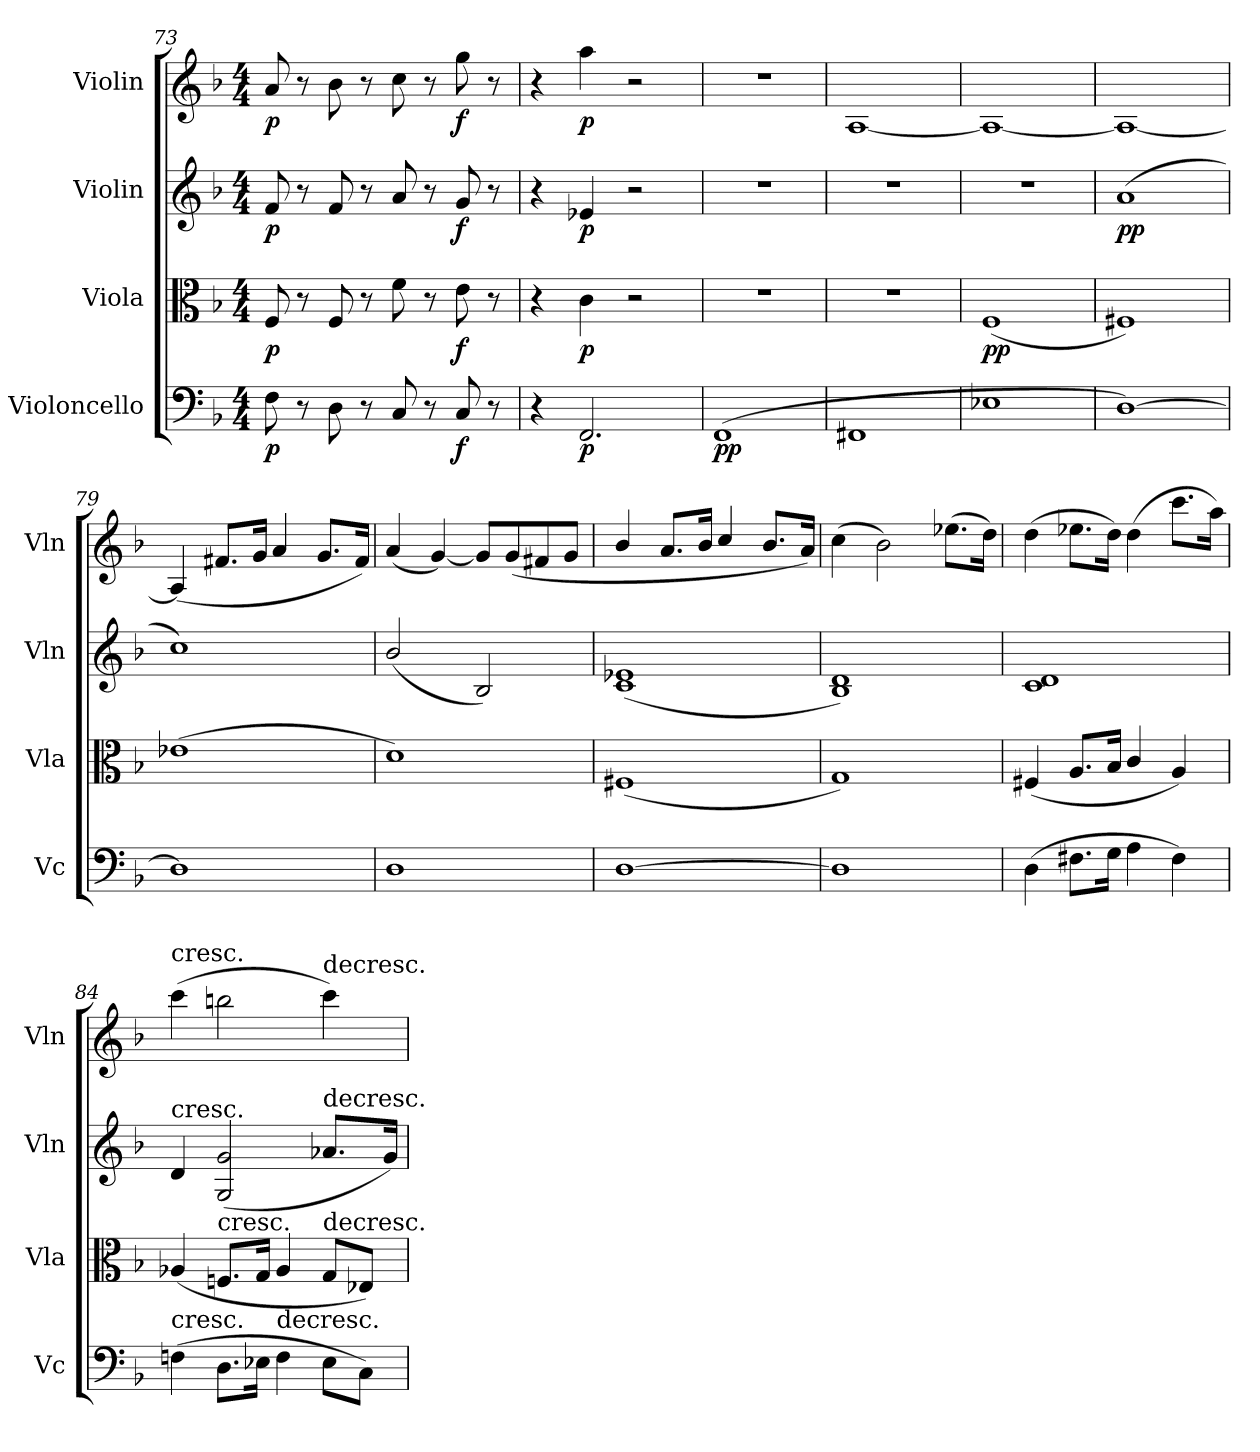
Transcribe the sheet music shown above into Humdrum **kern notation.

**kern	**dynam	**kern	**dynam	**kern	**dynam	**kern	**dynam
*part4	*part4	*part3	*part3	*part2	*part2	*part1	*part1
*staff4	*staff4	*staff3	*staff3	*staff2	*staff2	*staff1	*staff1
*I"Violoncello	*	*I"Viola	*	*I"Violin	*	*I"Violin	*
*I'Vc	*	*I'Vla	*	*I'Vln	*	*I'Vln	*
*clefF4	*	*clefC3	*	*clefG2	*	*clefG2	*
*k[b-]	*	*k[b-]	*	*k[b-]	*	*k[b-]	*
*M4/4	*	*M4/4	*	*M4/4	*	*M4/4	*
=73	=73	=73	=73	=73	=73	=73	=73
8F\	p	8F/	p	8f/	p	8a/	p
8r	.	8r	.	8r	.	8r	.
8D\	.	8F/	.	8f/	.	8b-\	.
8r	.	8r	.	8r	.	8r	.
8C/	.	8f\	.	8a/	.	8cc\	.
8r	.	8r	.	8r	.	8r	.
8C/	f	8e\	f	8g/	f	8gg\	f
8r	.	8r	.	8r	.	8r	.
=74	=74	=74	=74	=74	=74	=74	=74
4r	.	4r	.	4r	.	4r	.
2.FF/	p	4c\	p	4e-X/	p	4aa\	p
.	.	2r	.	2r	.	2r	.
=75	=75	=75	=75	=75	=75	=75	=75
(1FF	pp	1r	.	1r	.	1r	.
=76	=76	=76	=76	=76	=76	=76	=76
1FF#X	.	1r	.	1r	.	[1A	.
=77	=77	=77	=77	=77	=77	=77	=77
1E-X	.	(1F	pp	1r	.	1A_	.
=78	=78	=78	=78	=78	=78	=78	=78
[1D)	.	1F#X)	.	(1a	pp	1A_	.
=79	=79	=79	=79	=79	=79	=79	=79
1D]	.	(1e-X	.	1cc)	.	(4A/]	.
.	.	.	.	.	.	8.f#X/L	.
.	.	.	.	.	.	16g/Jk	.
.	.	.	.	.	.	4a/	.
.	.	.	.	.	.	8.g/L	.
.	.	.	.	.	.	16f#/Jk)	.
=80	=80	=80	=80	=80	=80	=80	=80
1D	.	1d)	.	(2b-/	.	(4a/	.
.	.	.	.	.	.	[4g/)	.
.	.	.	.	2B-/)	.	8g/L]	.
.	.	.	.	.	.	(8g/	.
.	.	.	.	.	.	8f#X/	.
.	.	.	.	.	.	8g/J	.
=81	=81	=81	=81	=81	=81	=81	=81
[1D	.	(1F#X	.	(1c 1e-X	.	4b-/	.
.	.	.	.	.	.	8.a/L	.
.	.	.	.	.	.	16b-/Jk	.
.	.	.	.	.	.	4cc/	.
.	.	.	.	.	.	8.b-/L	.
.	.	.	.	.	.	16a/Jk)	.
=82	=82	=82	=82	=82	=82	=82	=82
1D]	.	1G)	.	1B- 1d)	.	(4cc\	.
.	.	.	.	.	.	2b-\)	.
.	.	.	.	.	.	(8.ee-X\L	.
.	.	.	.	.	.	16dd\Jk)	.
=83	=83	=83	=83	=83	=83	=83	=83
(4D\	.	(4F#X/	.	1c 1d	.	(4dd\	.
8.F#X\L	.	8.A/L	.	.	.	8.ee-X\L	.
16G\Jk	.	16B-/Jk	.	.	.	16dd\Jk)	.
4A\	.	4c/	.	.	.	(4dd\	.
4F#\)	.	4A/)	.	.	.	8.ccc\L	.
.	.	.	.	.	.	16aa\Jk)	.
=84	=84	=84	=84	=84	=84	=84	=84
!	!	!	!	!	!	!LO:TX:t=cresc.	!
!	!	!	!	!LO:TX:t=cresc.	!	!	!
!LO:TX:t=cresc.	!	!	!	!	!	!	!
(4Fn\	.	(4A-X/	.	4d/	.	(4ccc\	.
!	!	!LO:TX:t=cresc.	!	!	!	!	!
8.D\L	.	8.Fn/L	.	(2G/ 2g/	.	2bbn\	.
16E-X\Jk	.	16G/Jk	.	.	.	.	.
!LO:TX:t=decresc.	!	!	!	!	!	!	!
4F\	.	4A-/	.	.	.	.	.
!	!	!	!	!	!	!LO:TX:t=decresc.	!
!	!	!	!	!LO:TX:t=decresc.	!	!	!
!	!	!LO:TX:t=decresc.	!	!	!	!	!
8E-\L	.	8G/L	.	8.a-X/L	.	4ccc\)	.
8C\J)	.	8E-X/J)	.	.	.	.	.
.	.	.	.	16g/Jk)	.	.	.
=	=	=	=	=	=	=	=
*-	*-	*-	*-	*-	*-	*-	*-
